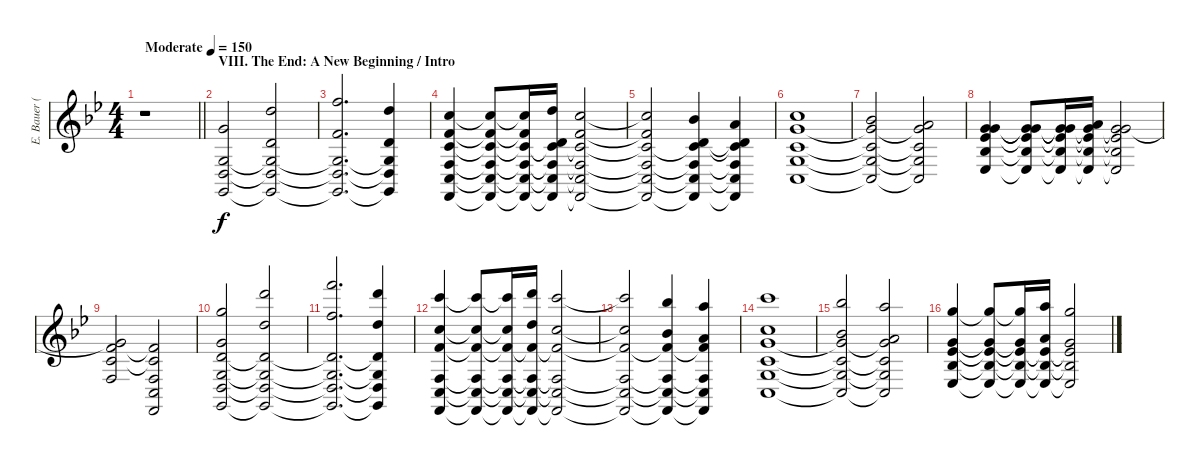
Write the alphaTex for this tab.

\track ("E. Bauer (Keyboard)" "E. Bauer (") {instrument stringensemble1}
\staff {score}
\tuning (E4 B3 G3 D3 A2 E2 B1) {hide}
\ts (4 4)
\tempo (150 "Moderate")
\clef g2
\barLineRight lightlight
\ks gminor
r.1{dy f instrument stringensemble1} |
\section ("" "VIII. The End: A New Beginning / Intro")
(8.2 5.4 5.5 3.6).2 (10.1 3.2 5.4{t} 5.5{t} 3.6{t}).2 |
(13.1 6.2 5.4{t} 5.5{t} 3.6{t}).2{d} (10.1 3.2 5.4{t} 5.5{t} 3.6{t}).4 |
(8.1 6.2 5.3 3.4 3.5 1.6).4 (8.1{t} 6.2{t} 5.3{t} 3.4{t} 3.5{t} 1.6{t}).8 (8.1{t} 6.2{t} 5.3{t} 3.4{t} 3.5{t} 1.6{t}).16 (10.1 3.2 5.3{t} 3.4{t} 3.5{t} 1.6{t}).16 (8.1 6.2 5.3{t} 3.4{t} 3.5{t} 1.6{t}).2 |
(8.1{t} 6.2{t} 5.3{t} 3.4{t} 3.5{t} 1.6{t}).2 (6.1 3.2 5.3{t} 3.4{t} 3.5{t} 1.6{t}).4 (5.1 3.2{t} 5.3{t} 3.4{t} 3.5{t} 1.6{t}).4 |
(8.1 8.2 5.3 5.4 3.5).1 |
(6.1 8.2{t} 5.3{t} 5.4{t} 3.5{t}).2 (5.1 8.2{t} 5.3{t} 5.4{t} 3.5{t}).2 |
(3.1 8.2 8.3 8.4 6.5).4 (3.1{t} 8.2{t} 8.3{t} 8.4{t} 6.5{t}).8 (3.1{t} 8.2{t} 8.3{t} 8.4{t} 6.5{t}).16 (5.1 8.2{t} 8.3{t} 8.4{t} 6.5{t}).16 (3.1 8.2{t} 8.3{t} 8.4{t} 6.5{t}).2 |
(3.1{t} 6.2 10.4 8.5).2 (6.2{t} 10.4{t} 8.5 8.6 6.7).2 |
(15.1 8.2 7.3 5.4 5.5 3.6).2 (22.1 15.2 7.3{t} 5.4{t} 5.5{t} 3.6{t}).2 |
(25.1 18.2 7.3{t} 5.4{t} 5.5{t} 3.6{t}).2{d} (22.1 15.2 7.3{t} 5.4{t} 5.5{t} 3.6{t}).4 |
(20.1 13.2 10.3 3.4 3.5 1.6).4 (20.1{t} 13.2{t} 10.3{t} 3.4{t} 3.5{t} 1.6{t}).8 (20.1{t} 13.2{t} 10.3{t} 3.4{t} 3.5{t} 1.6{t}).16 (22.1 15.2 10.3{t} 3.4{t} 3.5{t} 1.6{t}).16 (20.1 13.2 10.3{t} 3.4{t} 3.5{t} 1.6{t}).2 |
(20.1{t} 13.2{t} 10.3{t} 3.4{t} 3.5{t} 1.6{t}).2 (18.1 11.2 10.3{t} 3.4{t} 3.5{t} 1.6{t}).4 (17.1 10.2 10.3{t} 3.4{t} 3.5{t} 1.6{t}).4 |
(20.1 13.2 12.3 10.4 10.5 8.6).1 |
(18.1 11.2 12.3{t} 10.4{t} 10.5{t} 8.6{t}).2 (17.1 10.2 12.3{t} 10.4{t} 10.5{t} 8.6{t}).2 |
(15.1 8.2 8.3 8.4 6.5).4 (15.1{t} 8.2{t} 8.3{t} 8.4{t} 6.5{t}).8 (15.1{t} 8.2{t} 8.3{t} 8.4{t} 6.5{t}).16 (17.1 10.2 8.3{t} 8.4{t} 6.5{t}).16 (15.1 8.2 8.3{t} 8.4{t} 6.5{t}).2
